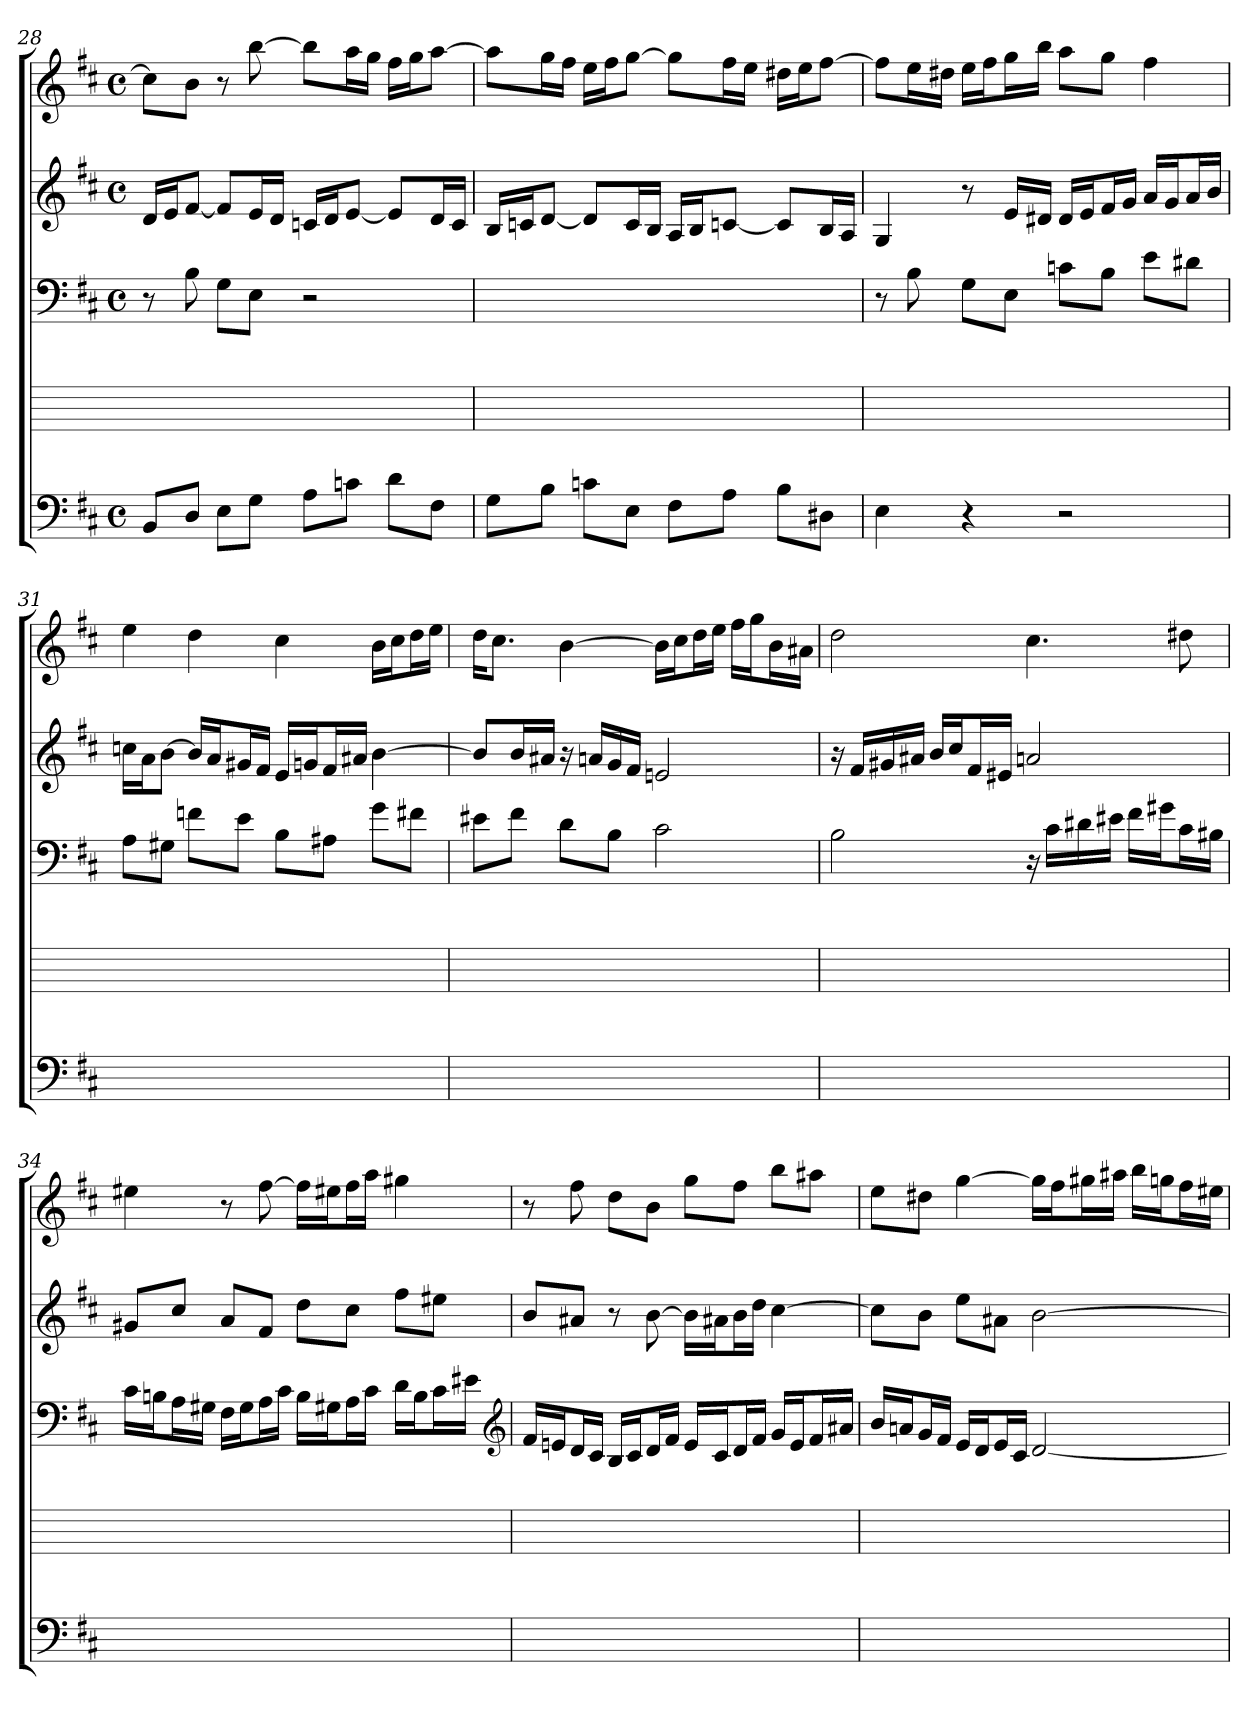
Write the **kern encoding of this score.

**kern	**kern	**kern	**kern	**kern
*part5	*part4	*part3	*part2	*part1
*staff5	*staff4	*staff3	*staff2	*staff1
*clefF4	*	*clefF4	*clefG2	*clefG2
*k[f#c#]	*	*k[f#c#]	*k[f#c#]	*k[f#c#]
*b:	*	*b:	*b:	*b:
*M4/4	*	*M4/4	*M4/4	*M4/4
*met(c)	*	*met(c)	*met(c)	*met(c)
=28	=28	=28	=28	=28
8BB/L	1ryy	8r	16d/LL	8cc#\L]
.	.	.	16e/J	.
8D/J	.	8B	[8f#/J	8b\J
8E\L	.	8G\L	8f#/L]	8r
8G\J	.	8E\J	16e/L	[8bb
.	.	.	16d/JJ	.
8A\L	.	2r	16cn/LL	8bb\L]
.	.	.	16d/J	.
8cn\J	.	.	[8e/J	16aa\L
.	.	.	.	16gg\JJ
8d\L	.	.	8e/L]	16ff#\LL
.	.	.	.	16gg\J
8F#\J	.	.	16d/L	[8aa\J
.	.	.	16c/JJ	.
=29	=29	=29	=29	=29
8G\L	1ryy	1ryy	16B/LL	8aa\L]
.	.	.	16cn/J	.
8B\J	.	.	[8d/J	16gg\L
.	.	.	.	16ff#\JJ
8cn\L	.	.	8d/L]	16ee\LL
.	.	.	.	16ff#\J
8E\J	.	.	16c/L	[8gg\J
.	.	.	16B/JJ	.
8F#\L	.	.	16A/LL	8gg\L]
.	.	.	16B/J	.
8A\J	.	.	[8cn/J	16ff#\L
.	.	.	.	16ee\JJ
8B\L	.	.	8c/L]	16dd#X\LL
.	.	.	.	16ee\J
8D#X\J	.	.	16B/L	[8ff#\J
.	.	.	16A/JJ	.
=30	=30	=30	=30	=30
4E	1ryy	8r	4G	8ff#\L]
.	.	8B	.	16ee\L
.	.	.	.	16dd#X\JJ
4r	.	8G\L	8r	16ee\LL
.	.	.	.	16ff#\J
.	.	8E\J	16e/LL	16gg\L
.	.	.	16d#X/JJ	16bb\JJ
2r	.	8cn\L	16d#/LL	8aa\L
.	.	.	16e/J	.
.	.	8B\J	16f#/L	8gg\J
.	.	.	16g/JJ	.
.	.	8e\L	16a/LL	4ff#
.	.	.	16g/J	.
.	.	8d#X\J	16a/L	.
.	.	.	16b/JJ	.
=31	=31	=31	=31	=31
1ryy	1ryy	8A\L	16ccn\LL	4ee
.	.	.	16a\J	.
.	.	8G#X\J	[8b\J	.
.	.	8fn\L	16b/LL]	4dd
.	.	.	16a/J	.
.	.	8e\J	16g#X/L	.
.	.	.	16f#/JJ	.
.	.	8B\L	16e/LL	4cc#
.	.	.	16gn/J	.
.	.	8A#X\J	16f#/L	.
.	.	.	16a#X/JJ	.
.	.	8g\L	[4b	16b\LL
.	.	.	.	16cc#\J
.	.	8f#X\J	.	16dd\L
.	.	.	.	16ee\JJ
=32	=32	=32	=32	=32
1ryy	1ryy	8e#X\L	8b/L]	16dd\KL
.	.	.	.	8.cc#\J
.	.	8f#\J	16b/L	.
.	.	.	16a#X/JJ	.
.	.	8d\L	16r	[4b
.	.	.	16an/LL	.
.	.	8B\J	16g/	.
.	.	.	16f#/JJ	.
.	.	2c#	2en	16b\LL]
.	.	.	.	16cc#\J
.	.	.	.	16dd\L
.	.	.	.	16ee\JJ
.	.	.	.	16ff#\LL
.	.	.	.	16gg\J
.	.	.	.	16b\L
.	.	.	.	16a#X\JJ
=33	=33	=33	=33	=33
1ryy	1ryy	2B	16r	2dd
.	.	.	16f#/LL	.
.	.	.	16g#X/	.
.	.	.	16a#X/JJ	.
.	.	.	16b/LL	.
.	.	.	16cc#/J	.
.	.	.	16f#/L	.
.	.	.	16e#X/JJ	.
.	.	16r	2an	4.cc#
.	.	16c#\LL	.	.
.	.	16d#X\	.	.
.	.	16e#X\JJ	.	.
.	.	16f#\LL	.	.
.	.	16g#X\J	.	.
.	.	16c#\L	.	8dd#X
.	.	16B#X\JJ	.	.
=34	=34	=34	=34	=34
1ryy	1ryy	16c#\LL	8g#X/L	4ee#X
.	.	16Bn\J	.	.
.	.	16A\L	8cc#/J	.
.	.	16G#X\JJ	.	.
.	.	16F#\LL	8a/L	8r
.	.	16G#\J	.	.
.	.	16A\L	8f#/J	[8ff#
.	.	16c#\JJ	.	.
.	.	16B\LL	8dd\L	16ff#\LL]
.	.	16G#X\J	.	16ee#X\J
.	.	16A\L	8cc#\J	16ff#\L
.	.	16c#\JJ	.	16aa\JJ
.	.	16d\LL	8ff#\L	4gg#X
.	.	16B\J	.	.
.	.	16c#\L	8ee#X\J	.
.	.	16e#X\JJ	.	.
*	*	*clefG2	*	*
=35	=35	=35	=35	=35
1ryy	1ryy	16f#/LL	8b/L	8r
.	.	16en/J	.	.
.	.	16d/L	8a#X/J	8ff#
.	.	16c#/JJ	.	.
.	.	16B/LL	8r	8dd\L
.	.	16c#/J	.	.
.	.	16d/L	[8b	8b\J
.	.	16f#/JJ	.	.
.	.	16e/LL	16b\LL]	8gg\L
.	.	16c#/J	16a#X\J	.
.	.	16d/L	16b\L	8ff#\J
.	.	16f#/JJ	16dd\JJ	.
.	.	16g/LL	[4cc#	8bb\L
.	.	16e/J	.	.
.	.	16f#/L	.	8aa#X\J
.	.	16a#X/JJ	.	.
=36	=36	=36	=36	=36
1ryy	1ryy	16b/LL	8cc#\L]	8ee\L
.	.	16an/J	.	.
.	.	16g/L	8b\J	8dd#X\J
.	.	16f#/JJ	.	.
.	.	16e/LL	8ee\L	[4gg
.	.	16d/J	.	.
.	.	16e/L	8a#X\J	.
.	.	16c#/JJ	.	.
.	.	[2d	[2b	16gg\LL]
.	.	.	.	16ff#\J
.	.	.	.	16gg#X\L
.	.	.	.	16aa#X\JJ
.	.	.	.	16bb\LL
.	.	.	.	16ggn\J
.	.	.	.	16ff#\L
.	.	.	.	16ee#X\JJ
=	=	=	=	=
*-	*-	*-	*-	*-
